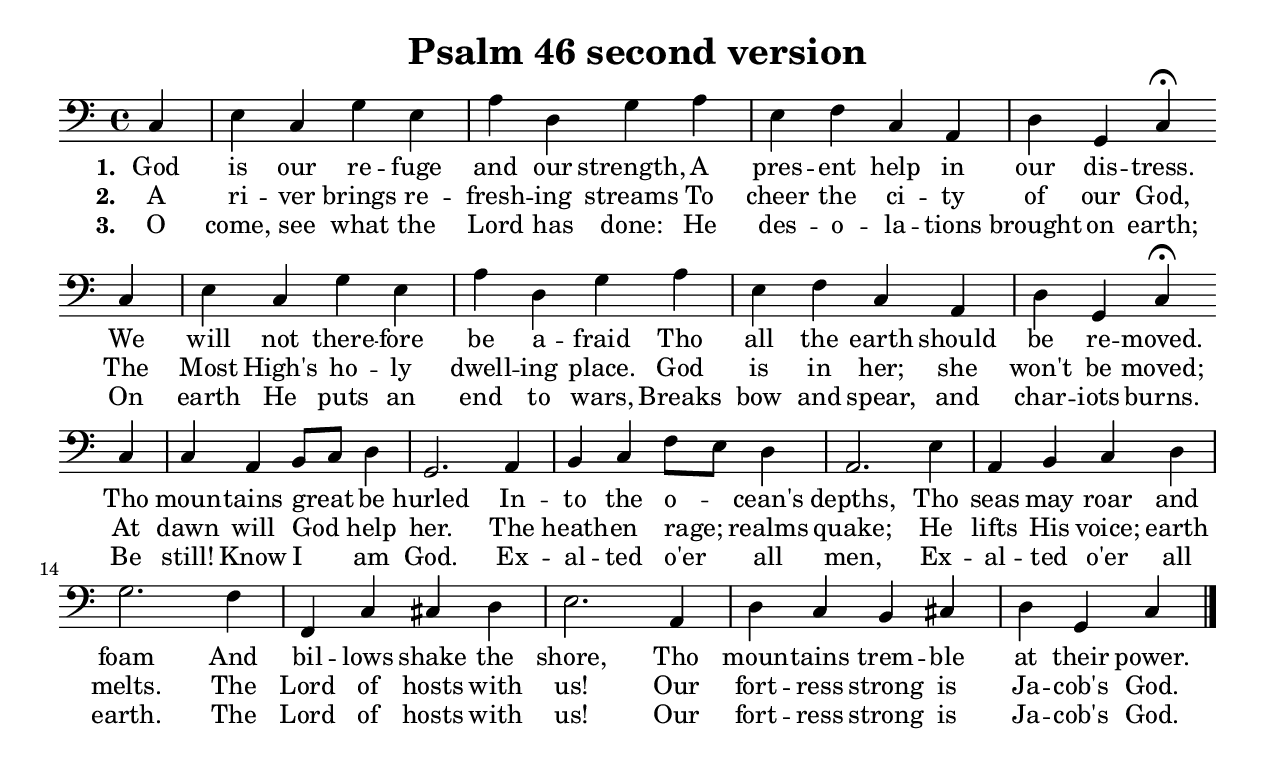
\version "2.14.2"
\language "english"
\paper {
 #(set-paper-size "letter")
 indent = 0\cm
}

\header {
 title = \markup \center-column { "Psalm 46 second version" }
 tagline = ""
}
 
\pointAndClickOff

<<
 {
  \clef "bass"
  \key c \major
  \time 4/4
  \autoBeamOff

  \partial 4 c4 | e4 c4 g4 e4 | a4 d4 g4 a4 | e4 f4 c4 a,4 | d4 g,4 c4\fermata \bar "" \break
  c4 | e4 c4 g4 e4 | a4 d4 g4 a4 | e4 f4 c4 a,4 | d4 g,4 c4\fermata \bar "" \break
  c4 | c4 a,4 b,8[ c8] d4 | g,2. a,4 | b,4 c4 f8[ e8] d4 | a,2. e4 | a,4 b,4 c4 d4 | \break
  g2. f4 | f,4 c4 cs4 d4 | e2. a,4 | d4 c4 b,4 cs4 | d4 g,4 c4 

  \bar "|."
 }


 \addlyrics {
 \set stanza = #"1. "
 God is our re -- fuge and our strength,
 A pres -- ent help in our dis -- tress.
 We will not there -- fore be a -- fraid
 Tho all the earth should be re -- moved.
 Tho moun -- tains great be hurled
 In -- to the o -- cean's depths,
 Tho seas may roar and foam
 And bil -- lows shake the shore,
 Tho moun -- tains trem -- ble at their power.
}

\addlyrics {
 \set stanza = #"2. "
 A ri -- ver brings re -- fresh -- ing streams
 To cheer the ci -- ty of our God,
 The Most High's ho -- ly dwell -- ing place.
 God is in her; she won't be moved;
 At dawn will God help her.
 The heath -- en rage; realms quake;
 He lifts His voice; earth melts.
 The Lord of hosts with us!
 Our fort -- ress strong is Ja -- cob's God.
}

\addlyrics {
 \set stanza = #"3. "
 O come, see what the Lord has done:
 He des -- o -- la -- tions brought on earth;
 On earth He puts an end to wars,
 Breaks bow and spear, and char -- iots burns.
 Be still! Know I am God.
 Ex -- al -- ted o'er all men,
 Ex -- al -- ted o'er all earth.
 The Lord of hosts with us!
 Our fort -- ress strong is Ja -- cob's God.
}


>>
